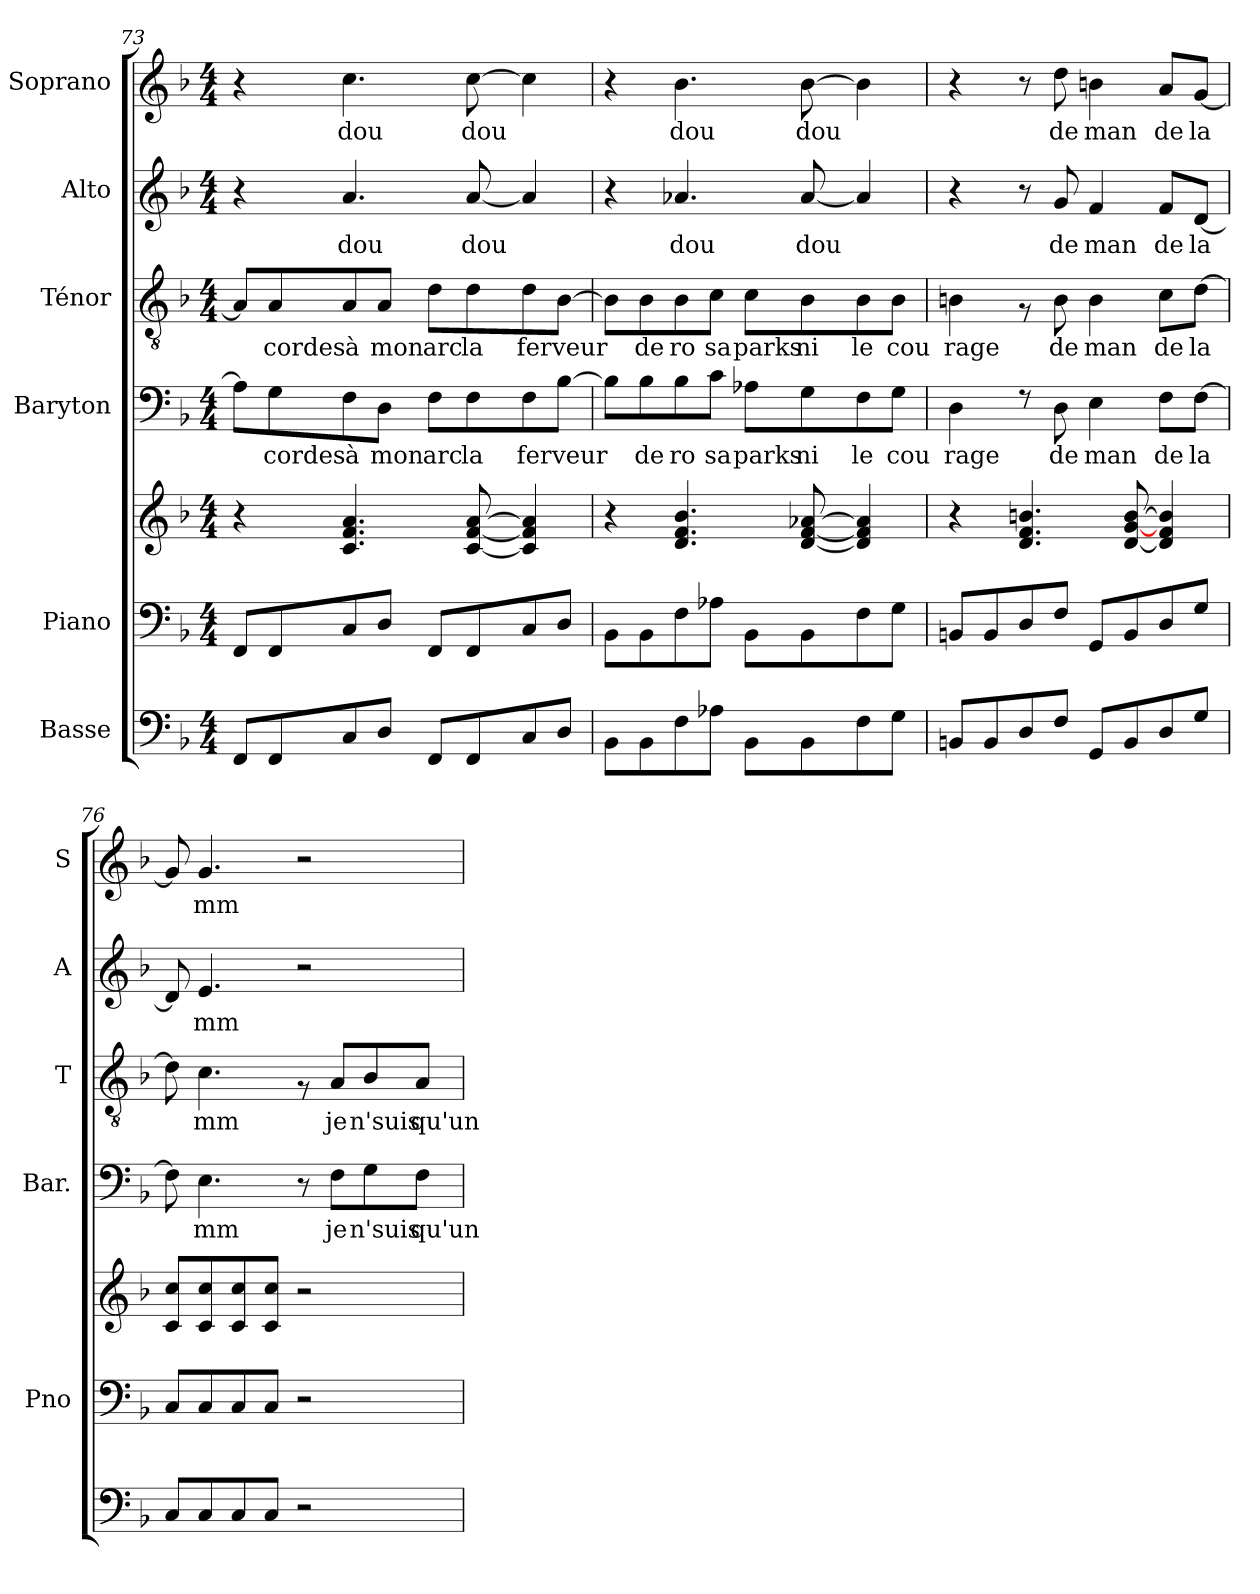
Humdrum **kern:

**kern	**kern	**kern	**kern	**text	**kern	**text	**kern	**text	**kern	**text
*part6	*part5	*part5	*part4	*part4	*part3	*part3	*part2	*part2	*part1	*part1
*staff7	*staff6	*staff5	*staff4	*staff4	*staff3	*staff3	*staff2	*staff2	*staff1	*staff1
*I"Basse	*I"Piano	*	*I"Baryton	*	*I"Ténor	*	*I"Alto	*	*I"Soprano	*
*	*I'Pno	*	*I'Bar.	*	*I'T	*	*I'A	*	*I'S	*
!!LO:PB:g=z
*clefF4	*clefF4	*clefG2	*clefF4	*	*clefGv2	*	*clefG2	*	*clefG2	*
*ITrd7c12	*	*	*	*	*	*	*	*	*	*
*k[b-]	*k[b-]	*k[b-]	*k[b-]	*	*k[b-]	*	*k[b-]	*	*k[b-]	*
*F:	*F:	*F:	*F:	*	*F:	*	*F:	*	*F:	*
*M4/4	*M4/4	*M4/4	*M4/4	*	*M4/4	*	*M4/4	*	*M4/4	*
=73	=73	=73	=73	=73	=73	=73	=73	=73	=73	=73
8FFF/L	8FF/L	4r	8A\L]	.	8A/L]	.	4r	.	4r	.
!	!	!	!	!LO:LY:b	!	!	!	!	!	!
!	!	!	!	!	!	!LO:LY:b	!	!	!	!
8FFF/	8FF/	.	8G\	cordes	8A/	cordes	.	.	.	.
!	!	!	!	!LO:LY:b	!	!	!	!	!	!
!	!	!	!	!	!	!LO:LY:b	!	!	!	!
!	!	!	!	!	!	!	!	!LO:LY:b	!	!
!	!	!	!	!	!	!	!	!	!	!LO:LY:b
8CC/	8C/	4.c/ 4.f/ 4.a/	8F\	à	8A/	à	4.a/	dou	4.cc\	dou
!	!	!	!	!LO:LY:b	!	!	!	!	!	!
!	!	!	!	!	!	!LO:LY:b	!	!	!	!
8DD/J	8D/J	.	8D\J	mon	8A/J	mon	.	.	.	.
!	!	!	!	!LO:LY:b	!	!	!	!	!	!
!	!	!	!	!	!	!LO:LY:b	!	!	!	!
8FFF/L	8FF/L	.	8F\L	arc	8d\L	arc	.	.	.	.
!	!	!	!	!LO:LY:b	!	!	!	!	!	!
!	!	!	!	!	!	!LO:LY:b	!	!	!	!
!	!	!	!	!	!	!	!	!LO:LY:b	!	!
!	!	!	!	!	!	!	!	!	!	!LO:LY:b
8FFF/	8FF/	[8c/ [8f/ [8a/	8F\	la	8d\	la	[8a/	dou	[8cc\	dou
!	!	!	!	!LO:LY:b	!	!	!	!	!	!
!	!	!	!	!	!	!LO:LY:b	!	!	!	!
8CC/	8C/	4c/] 4f/] 4a/]	8F\	fer	8d\	fer	4a/]	.	4cc\]	.
!	!	!	!	!LO:LY:b	!	!	!	!	!	!
!	!	!	!	!	!	!LO:LY:b	!	!	!	!
8DD/J	8D/J	.	[>8B-\J	veur	[>8B-\J	veur	.	.	.	.
=74	=74	=74	=74	=74	=74	=74	=74	=74	=74	=74
8BBB-\L	8BB-\L	4r	8B-\L]	.	8B-\L]	.	4r	.	4r	.
!	!	!	!	!LO:LY:b	!	!	!	!	!	!
!	!	!	!	!	!	!LO:LY:b	!	!	!	!
8BBB-\	8BB-\	.	8B-\	de	8B-\	de	.	.	.	.
!	!	!	!	!LO:LY:b	!	!	!	!	!	!
!	!	!	!	!	!	!LO:LY:b	!	!	!	!
!	!	!	!	!	!	!	!	!LO:LY:b	!	!
!	!	!	!	!	!	!	!	!	!	!LO:LY:b
8FF\	8F\	4.d/ 4.f/ 4.b-/	8B-\	ro	8B-\	ro	4.a-X/	dou	4.b-\	dou
!	!	!	!	!LO:LY:b	!	!	!	!	!	!
!	!	!	!	!	!	!LO:LY:b	!	!	!	!
8AA-X\J	8A-X\J	.	8c\J	sa	8c\J	sa	.	.	.	.
!	!	!	!	!LO:LY:b	!	!	!	!	!	!
!	!	!	!	!	!	!LO:LY:b	!	!	!	!
8BBB-\L	8BB-\L	.	8A-X\L	parks	8c\L	parks	.	.	.	.
!	!	!	!	!LO:LY:b	!	!	!	!	!	!
!	!	!	!	!	!	!LO:LY:b	!	!	!	!
!	!	!	!	!	!	!	!	!LO:LY:b	!	!
!	!	!	!	!	!	!	!	!	!	!LO:LY:b
8BBB-\	8BB-\	[8d/ [8f/ [8a-X/	8G\	ni	8B-\	ni	[8a-/	dou	[8b-\	dou
!	!	!	!	!LO:LY:b	!	!	!	!	!	!
!	!	!	!	!	!	!LO:LY:b	!	!	!	!
8FF\	8F\	4d/] 4f/] 4a-/]	8F\	le	8B-\	le	4a-/]	.	4b-\]	.
!	!	!	!	!LO:LY:b	!	!	!	!	!	!
!	!	!	!	!	!	!LO:LY:b	!	!	!	!
8GG\J	8G\J	.	8G\J	cou	8B-\J	cou	.	.	.	.
=75	=75	=75	=75	=75	=75	=75	=75	=75	=75	=75
!	!	!	!	!LO:LY:b	!	!	!	!	!	!
!	!	!	!	!	!	!LO:LY:b	!	!	!	!
8BBBn/L	8BBn/L	4r	4D\	rage	4Bn\	rage	4r	.	4r	.
8BBB/	8BB/	.	.	.	.	.	.	.	.	.
8DD/	8D/	4.d/ 4.f/ 4.bn/	8rF	.	8rF	.	8r	.	8r	.
!	!	!	!	!LO:LY:b:rj	!	!	!	!	!	!
!	!	!	!	!	!	!LO:LY:b	!	!	!	!
!	!	!	!	!	!	!	!	!LO:LY:b	!	!
!	!	!	!	!	!	!	!	!	!	!LO:LY:b
8FF/J	8F/J	.	8D\	de	8B\	de	8g/	de	8dd\	de
!	!	!	!	!LO:LY:b:rj	!	!	!	!	!	!
!	!	!	!	!	!	!LO:LY:b	!	!	!	!
!	!	!	!	!	!	!	!	!LO:LY:b	!	!
!	!	!	!	!	!	!	!	!	!	!LO:LY:b
8GGG/L	8GG/L	.	4E\	man	4B\	man	4f/	man	4bn\	man
8BBB/	8BB/	[8d/ [8g/ [8b/	.	.	.	.	.	.	.	.
!	!	!	!	!LO:LY:b:rj	!	!	!	!	!	!
!	!	!	!	!	!	!LO:LY:b	!	!	!	!
!	!	!	!	!	!	!	!	!LO:LY:b	!	!
!	!	!	!	!	!	!	!	!	!	!LO:LY:b
8DD/	8D/	4d/] 4f/ 4b/]	8F\L	de	8c\L	de	8f/L	de	8a/L	de
!	!	!	!	!LO:LY:b:rj	!	!	!	!	!	!
!	!	!	!	!	!	!LO:LY:b	!	!	!	!
!	!	!	!	!	!	!	!	!LO:LY:b	!	!
!	!	!	!	!	!	!	!	!	!	!LO:LY:b
8GG/J	8G/J	.	[<8F\J	la	[>8d\J	la	[8d/J	la	[8g/J	la
=76	=76	=76	=76	=76	=76	=76	=76	=76	=76	=76
8CC/L	8C/L	8c/ 8cc/L	8F\]	.	8d\]	.	8d/]	.	8g/]	.
!	!	!	!	!LO:LY:b	!	!	!	!	!	!
!	!	!	!	!	!	!LO:LY:b	!	!	!	!
!	!	!	!	!	!	!	!	!LO:LY:b	!	!
!	!	!	!	!	!	!	!	!	!	!LO:LY:b
8CC/	8C/	8c/ 8cc/	4.E\	mm	4.c\	mm	4.e/	mm	4.g/	mm
8CC/	8C/	8c/ 8cc/	.	.	.	.	.	.	.	.
8CC/J	8C/J	8c/ 8cc/J	.	.	.	.	.	.	.	.
2r	2r	2r	8r	.	8rF	.	2r	.	2r	.
!	!	!	!	!LO:LY:b	!	!	!	!	!	!
!	!	!	!	!	!	!LO:LY:b	!	!	!	!
.	.	.	8F\L	je	8A/L	je	.	.	.	.
!	!	!	!	!LO:LY:b	!	!	!	!	!	!
!	!	!	!	!	!	!LO:LY:b	!	!	!	!
.	.	.	8G\	n'suis	8B-/	n'suis	.	.	.	.
!	!	!	!	!LO:LY:b	!	!	!	!	!	!
!	!	!	!	!	!	!LO:LY:b	!	!	!	!
.	.	.	8F\J	qu'un	8A/J	qu'un	.	.	.	.
=	=	=	=	=	=	=	=	=	=	=
*-	*-	*-	*-	*-	*-	*-	*-	*-	*-	*-
